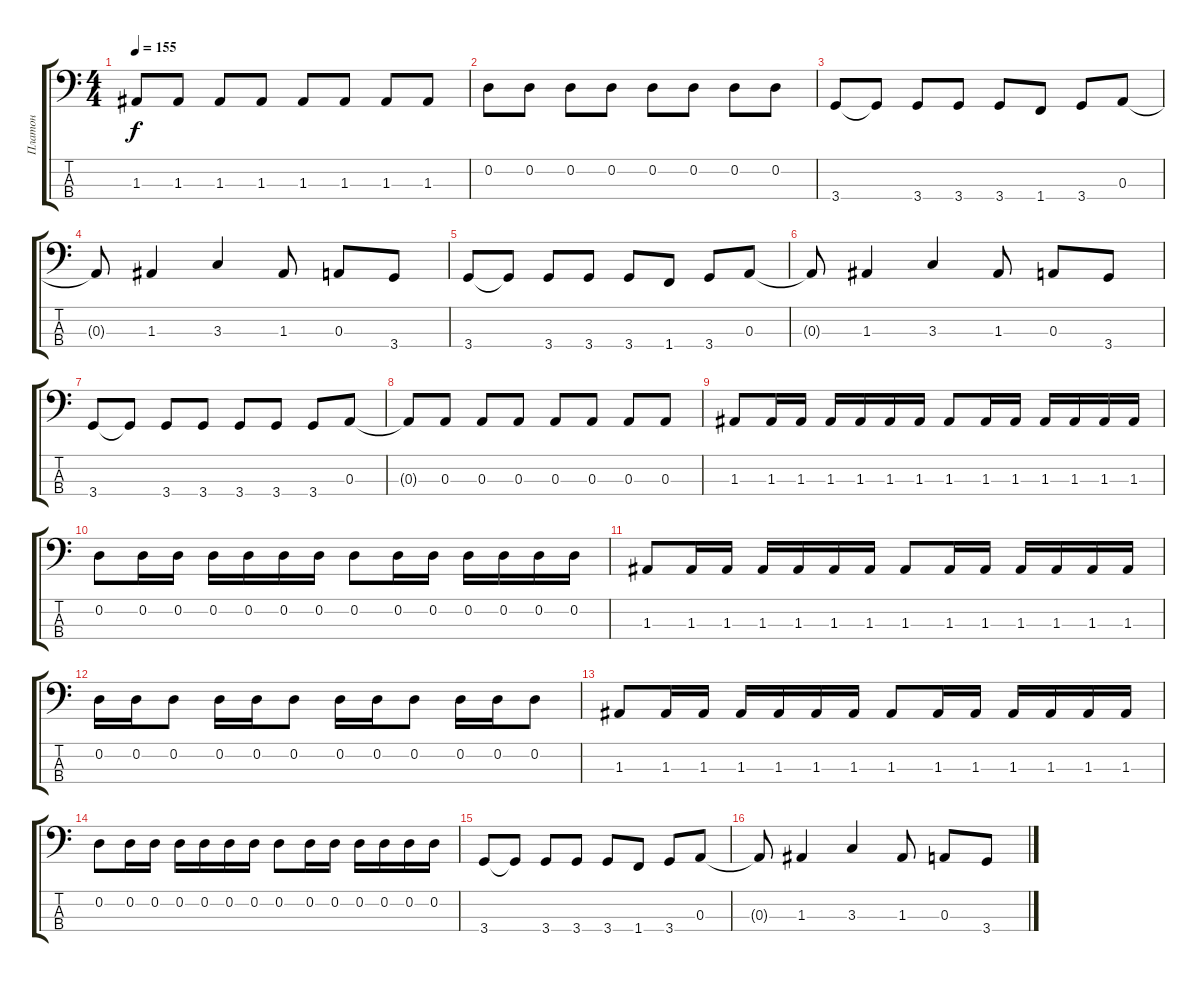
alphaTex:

\track ("Платон" "Платон") {instrument electricbassfinger}
\staff {score tabs}
\tuning (G2 D2 A1 E1) {hide}
\ts (4 4)
\tempo 155
\clef f4
\ks c
1.3.8{dy f} 1.3.8 1.3.8 1.3.8 1.3.8 1.3.8 1.3.8 1.3.8 |
0.2.8 0.2.8 0.2.8 0.2.8 0.2.8 0.2.8 0.2.8 0.2.8 |
3.4.8 3.4{t}.8 3.4.8 3.4.8 3.4.8 1.4.8 3.4.8 0.3.8 |
0.3{t}.8 1.3.4 3.3.4 1.3.8 0.3.8 3.4.8 |
3.4.8 3.4{t}.8 3.4.8 3.4.8 3.4.8 1.4.8 3.4.8 0.3.8 |
0.3{t}.8 1.3.4 3.3.4 1.3.8 0.3.8 3.4.8 |
3.4.8 3.4{t}.8 3.4.8 3.4.8 3.4.8 3.4.8 3.4.8 0.3.8 |
0.3{t}.8 0.3.8 0.3.8 0.3.8 0.3.8 0.3.8 0.3.8 0.3.8 |
1.3.8 1.3.16 1.3.16 1.3.16 1.3.16 1.3.16 1.3.16 1.3.8 1.3.16 1.3.16 1.3.16 1.3.16 1.3.16 1.3.16 |
0.2.8 0.2.16 0.2.16 0.2.16 0.2.16 0.2.16 0.2.16 0.2.8 0.2.16 0.2.16 0.2.16 0.2.16 0.2.16 0.2.16 |
1.3.8 1.3.16 1.3.16 1.3.16 1.3.16 1.3.16 1.3.16 1.3.8 1.3.16 1.3.16 1.3.16 1.3.16 1.3.16 1.3.16 |
0.2.16 0.2.16 0.2.8 0.2.16 0.2.16 0.2.8 0.2.16 0.2.16 0.2.8 0.2.16 0.2.16 0.2.8 |
1.3.8 1.3.16 1.3.16 1.3.16 1.3.16 1.3.16 1.3.16 1.3.8 1.3.16 1.3.16 1.3.16 1.3.16 1.3.16 1.3.16 |
0.2.8 0.2.16 0.2.16 0.2.16 0.2.16 0.2.16 0.2.16 0.2.8 0.2.16 0.2.16 0.2.16 0.2.16 0.2.16 0.2.16 |
3.4.8 3.4{t}.8 3.4.8 3.4.8 3.4.8 1.4.8 3.4.8 0.3.8 |
0.3{t}.8 1.3.4 3.3.4 1.3.8 0.3.8 3.4.8
